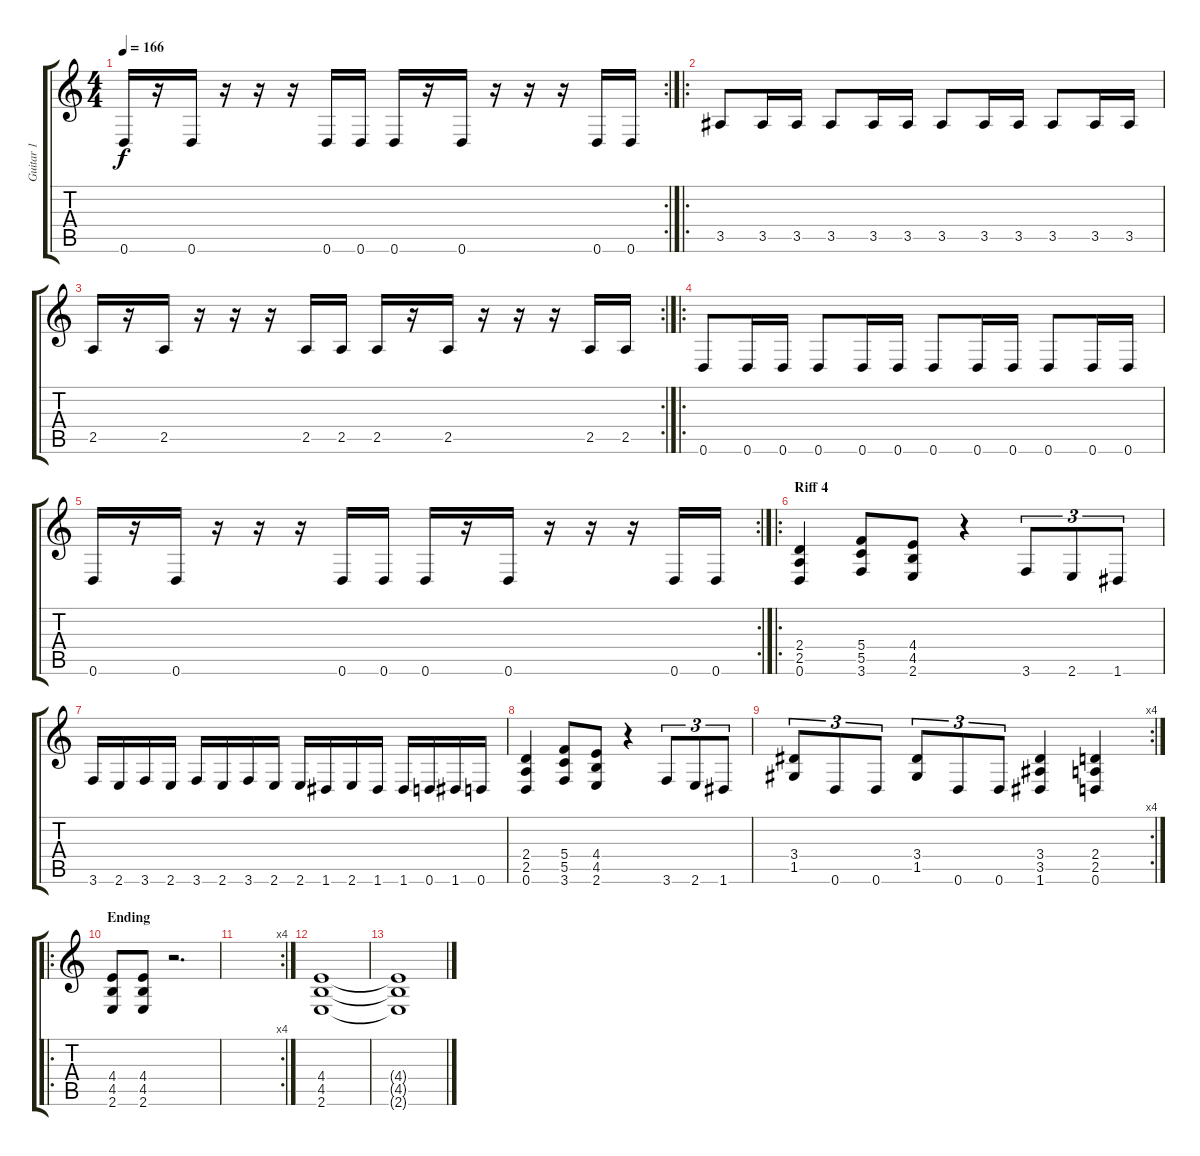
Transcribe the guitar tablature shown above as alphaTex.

\track ("Guitar 1" "Guitar 1") {instrument distortionguitar}
\staff {score tabs}
\tuning (D4 A3 F3 C3 G2 D2) {hide}
\rc 2
\ts (4 4)
\tempo 166
\clef g2
\ks c
0.6.16{dy f} r.16 0.6.16 r.16 r.16 r.16 0.6.16 0.6.16 0.6.16 r.16 0.6.16 r.16 r.16 r.16 0.6.16 0.6.16 |
\ro
3.5.8 3.5.16 3.5.16 3.5.8 3.5.16 3.5.16 3.5.8 3.5.16 3.5.16 3.5.8 3.5.16 3.5.16 |
\rc 2
2.5.16 r.16 2.5.16 r.16 r.16 r.16 2.5.16 2.5.16 2.5.16 r.16 2.5.16 r.16 r.16 r.16 2.5.16 2.5.16 |
\ro
0.6.8 0.6.16 0.6.16 0.6.8 0.6.16 0.6.16 0.6.8 0.6.16 0.6.16 0.6.8 0.6.16 0.6.16 |
\rc 2
0.6.16 r.16 0.6.16 r.16 r.16 r.16 0.6.16 0.6.16 0.6.16 r.16 0.6.16 r.16 r.16 r.16 0.6.16 0.6.16 |
\ro
\section ("" "Riff 4")
(2.4 2.5 0.6).4 (5.4 5.5 3.6).8 (4.4 4.5 2.6).8 r.4 3.6.8{tu (3 2)} 2.6.8{tu (3 2)} 1.6.8{tu (3 2)} |
3.6.16 2.6.16 3.6.16 2.6.16 3.6.16 2.6.16 3.6.16 2.6.16 2.6.16 1.6.16 2.6.16 1.6.16 1.6.16 0.6.16 1.6.16 0.6.16 |
(2.4 2.5 0.6).4 (5.4 5.5 3.6).8 (4.4 4.5 2.6).8 r.4 3.6.8{tu (3 2)} 2.6.8{tu (3 2)} 1.6.8{tu (3 2)} |
\rc 4
(3.4 1.5).8{tu (3 2)} 0.6.8{tu (3 2)} 0.6.8{tu (3 2)} (3.4 1.5).8{tu (3 2)} 0.6.8{tu (3 2)} 0.6.8{tu (3 2)} (3.4 3.5 1.6).4 (2.4 2.5 0.6).4 |
\ro
\section ("" "Ending")
(4.4 4.5 2.6).8 (4.4 4.5 2.6).8 r.2{d} |
\rc 4
|
(4.4 4.5 2.6).1 |
(4.4{t} 4.5{t} 2.6{t}).1
